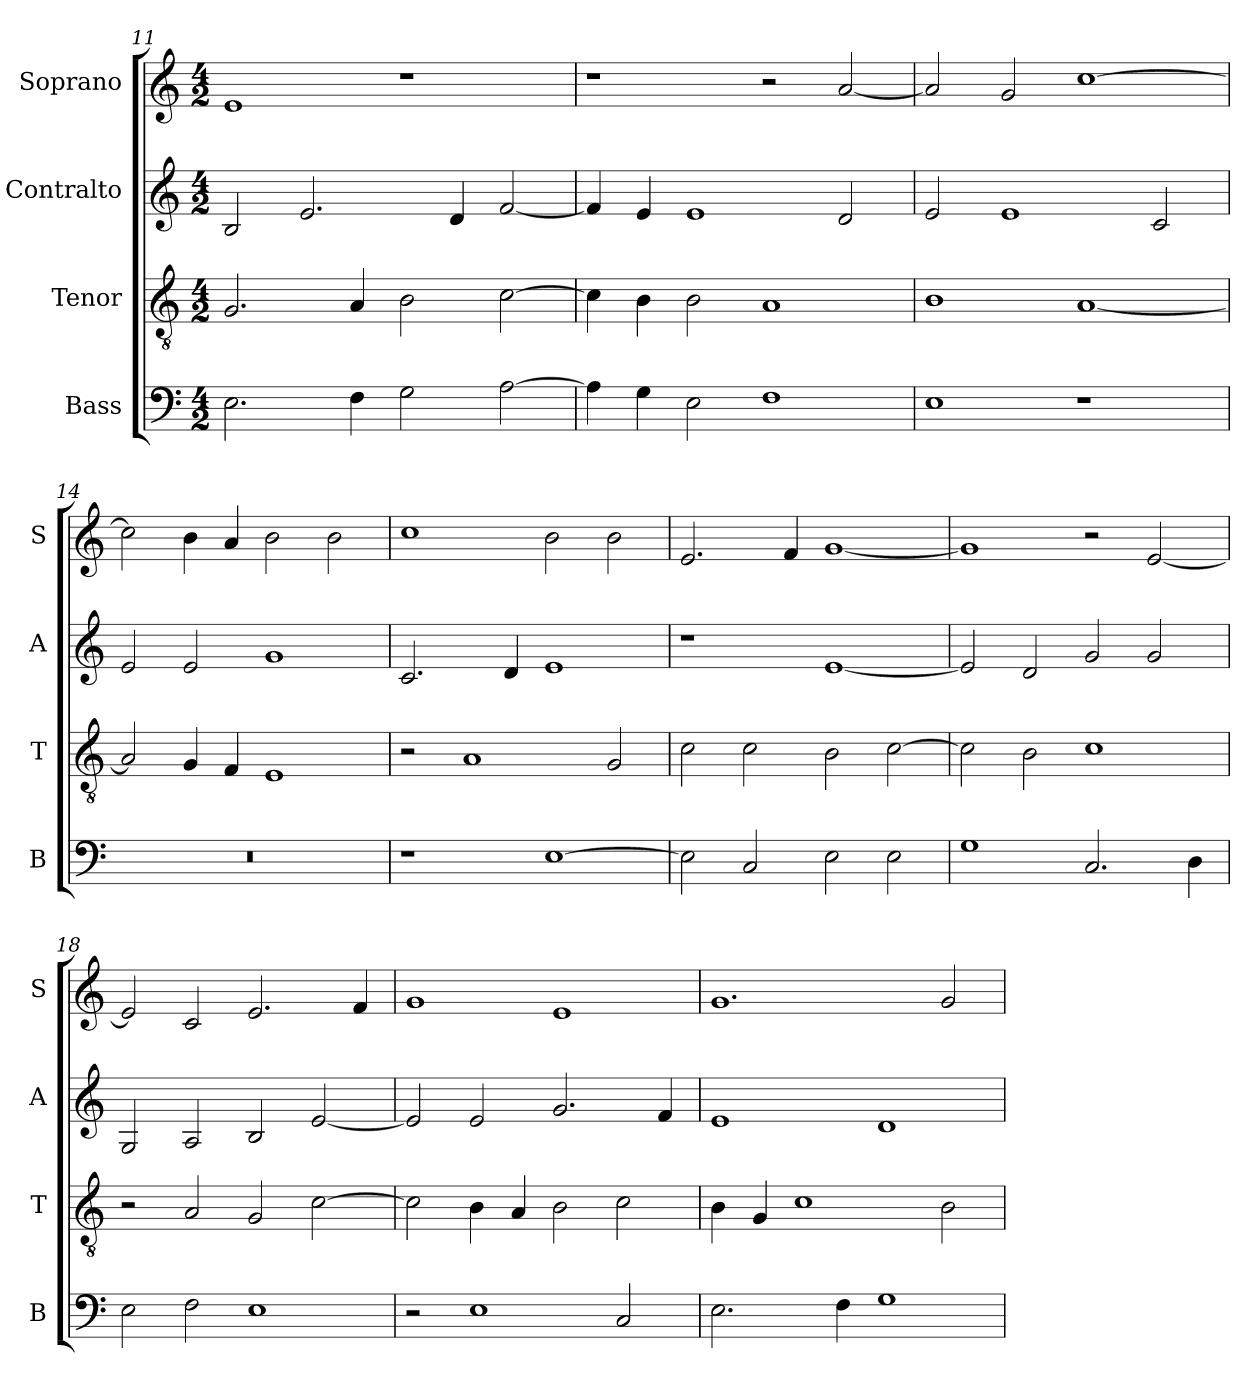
**kern	**kern	**kern	**kern
*part4	*part3	*part2	*part1
*staff4	*staff3	*staff2	*staff1
*I"Bass	*I"Tenor	*I"Contralto	*I"Soprano
*I'B	*I'T	*I'A	*I'S
*clefF4	*clefGv2	*clefG2	*clefG2
*k[]	*k[]	*k[]	*k[]
*C:ion	*C:ion	*C:ion	*C:ion
*M4/2	*M4/2	*M4/2	*M4/2
=11	=11	=11	=11
2.E	2.G	2B	1e
.	.	2.e	.
4F	4A	.	.
2G	2B	.	1r
.	.	4d	.
[2A	[2c	[2f	.
=12	=12	=12	=12
4A]	4c]	4f]	1r
4G	4B	4e	.
2E	2B	1e	.
1F	1A	.	2r
.	.	2d	[2a
=13	=13	=13	=13
1E	1B	2e	2a]
.	.	1e	2g
1r	[1A	.	[1cc
.	.	2c	.
=14	=14	=14	=14
0r	2A]	2e	2cc]
.	4G	2e	4b
.	4F	.	4a
.	1E	1g	2b
.	.	.	2b
=15	=15	=15	=15
1r	2r	2.c	1cc
.	1A	.	.
.	.	4d	.
[1E	.	1e	2b
.	2G	.	2b
=16	=16	=16	=16
2E]	2c	1r	2.e
2C	2c	.	.
.	.	.	4f
2E	2B	[1e	[1g
2E	[2c	.	.
=17	=17	=17	=17
1G	2c]	2e]	1g]
.	2B	2d	.
2.C	1c	2g	2r
.	.	2g	[2e
4D	.	.	.
=18	=18	=18	=18
2E	2r	2G	2e]
2F	2A	2A	2c
1E	2G	2B	2.e
.	[2c	[2e	.
.	.	.	4f
=19	=19	=19	=19
2r	2c]	2e]	1g
1E	4B	2e	.
.	4A	.	.
.	2B	2.g	1e
2C	2c	.	.
.	.	4f	.
=20	=20	=20	=20
2.E	4B	1e	1.g
.	4G	.	.
.	1c	.	.
4F	.	.	.
1G	.	1d	.
.	2B	.	2g
=	=	=	=
*-	*-	*-	*-
